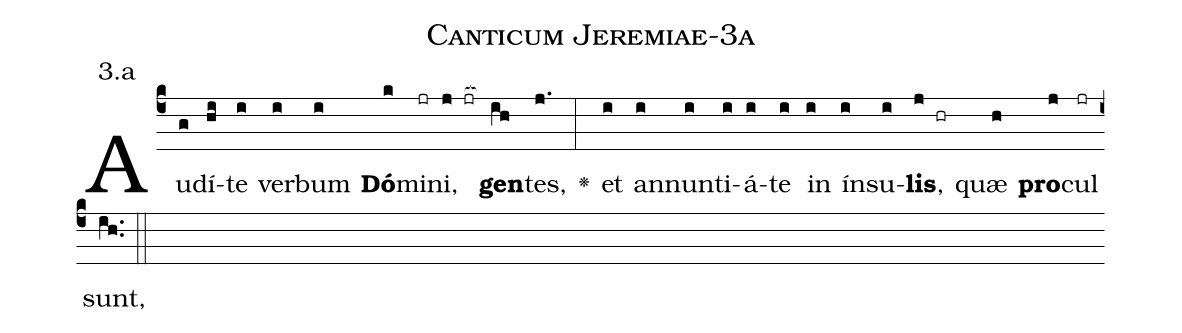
name: Canticum Jeremiae-3a;
annotation: 3.a;
%%
(c4)Au(g)dí(hi)te(i) ver(i)bum(i) <b>Dó</b>(k)mi(jr)ni,(j jr[ocb:1{]) <b>gen</b>(ih[ocb:0}])tes,(j.) <v>\greheightstar</v>(:) et(i) an(i)nun(i)ti(i)á(i)te(i) in(i) ín(i)su(i)<b>lis</b>,(j hr) quæ(h) <b>pro</b>(j)cul(jr) sunt,(ih..) (::)


%E(i) u(i) o(j) u(h) a(j) e.(ih..) (::)
